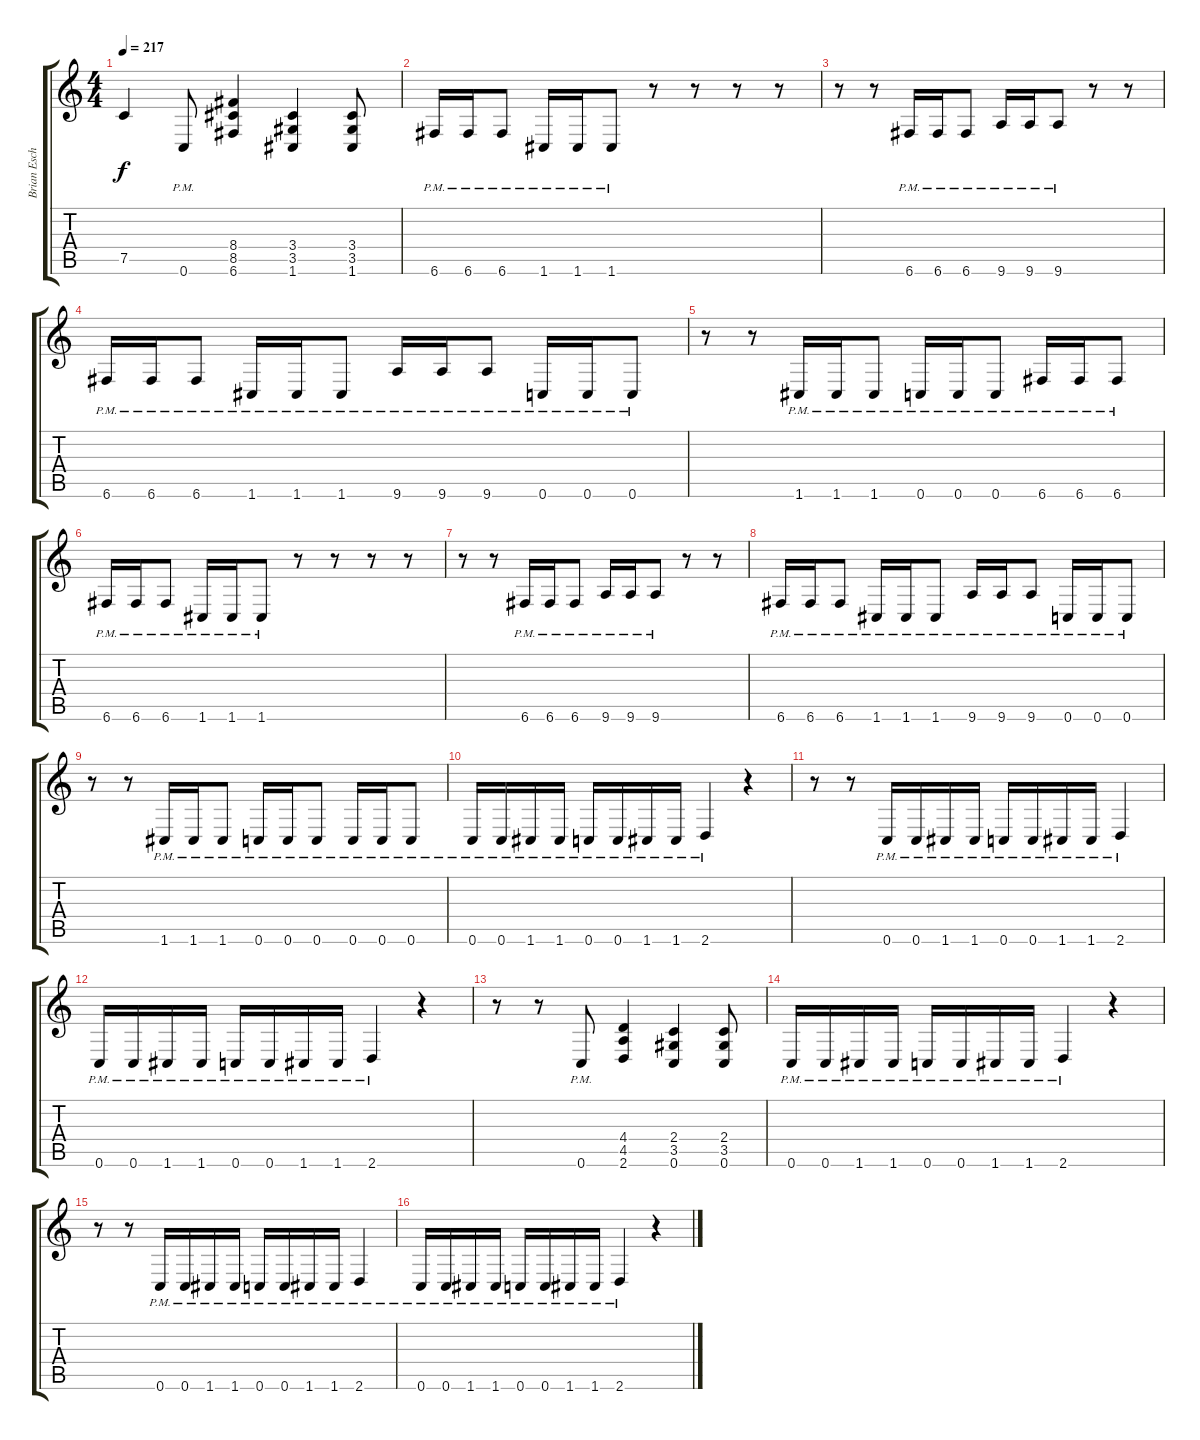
\track ("Brian Eschbach (Right)" "Brian Esch") {instrument overdrivenguitar}
\staff {score tabs}
\tuning (C4 G3 Eb3 Bb2 F2 C2) {hide}
\ts (4 4)
\tempo 217
\clef g2
\ks c
7.5{t}.4{dy f} 0.6{pm}.8 (8.4 8.5 6.6).4 (3.4 3.5 1.6).4 (3.4 3.5 1.6).8 |
6.6{pm}.16 6.6{pm}.16 6.6{pm}.8 1.6{pm}.16 1.6{pm}.16 1.6{pm}.8 r.8 r.8 r.8 r.8 |
r.8 r.8 6.6{pm}.16 6.6{pm}.16 6.6{pm}.8 9.6{pm}.16 9.6{pm}.16 9.6{pm}.8 r.8 r.8 |
6.6{pm}.16 6.6{pm}.16 6.6{pm}.8 1.6{pm}.16 1.6{pm}.16 1.6{pm}.8 9.6{pm}.16 9.6{pm}.16 9.6{pm}.8 0.6{pm}.16 0.6{pm}.16 0.6{pm}.8 |
r.8 r.8 1.6{pm}.16 1.6{pm}.16 1.6{pm}.8 0.6{pm}.16 0.6{pm}.16 0.6{pm}.8 6.6{pm}.16 6.6{pm}.16 6.6{pm}.8 |
6.6{pm}.16 6.6{pm}.16 6.6{pm}.8 1.6{pm}.16 1.6{pm}.16 1.6{pm}.8 r.8 r.8 r.8 r.8 |
r.8 r.8 6.6{pm}.16 6.6{pm}.16 6.6{pm}.8 9.6{pm}.16 9.6{pm}.16 9.6{pm}.8 r.8 r.8 |
6.6{pm}.16 6.6{pm}.16 6.6{pm}.8 1.6{pm}.16 1.6{pm}.16 1.6{pm}.8 9.6{pm}.16 9.6{pm}.16 9.6{pm}.8 0.6{pm}.16 0.6{pm}.16 0.6{pm}.8 |
r.8 r.8 1.6{pm}.16 1.6{pm}.16 1.6{pm}.8 0.6{pm}.16 0.6{pm}.16 0.6{pm}.8 0.6{pm}.16 0.6{pm}.16 0.6{pm}.8 |
0.6{pm}.16 0.6{pm}.16 1.6{pm}.16 1.6{pm}.16 0.6{pm}.16 0.6{pm}.16 1.6{pm}.16 1.6{pm}.16 2.6{pm}.4 r.4 |
r.8 r.8 0.6{pm}.16 0.6{pm}.16 1.6{pm}.16 1.6{pm}.16 0.6{pm}.16 0.6{pm}.16 1.6{pm}.16 1.6{pm}.16 2.6{pm}.4 |
0.6{pm}.16 0.6{pm}.16 1.6{pm}.16 1.6{pm}.16 0.6{pm}.16 0.6{pm}.16 1.6{pm}.16 1.6{pm}.16 2.6{pm}.4 r.4 |
r.8 r.8 0.6{pm}.8 (4.4 4.5 2.6).4 (2.4 3.5 0.6).4 (2.4 3.5 0.6).8 |
0.6{pm}.16 0.6{pm}.16 1.6{pm}.16 1.6{pm}.16 0.6{pm}.16 0.6{pm}.16 1.6{pm}.16 1.6{pm}.16 2.6{pm}.4 r.4 |
r.8 r.8 0.6{pm}.16 0.6{pm}.16 1.6{pm}.16 1.6{pm}.16 0.6{pm}.16 0.6{pm}.16 1.6{pm}.16 1.6{pm}.16 2.6{pm}.4 |
0.6{pm}.16 0.6{pm}.16 1.6{pm}.16 1.6{pm}.16 0.6{pm}.16 0.6{pm}.16 1.6{pm}.16 1.6{pm}.16 2.6{pm}.4 r.4
